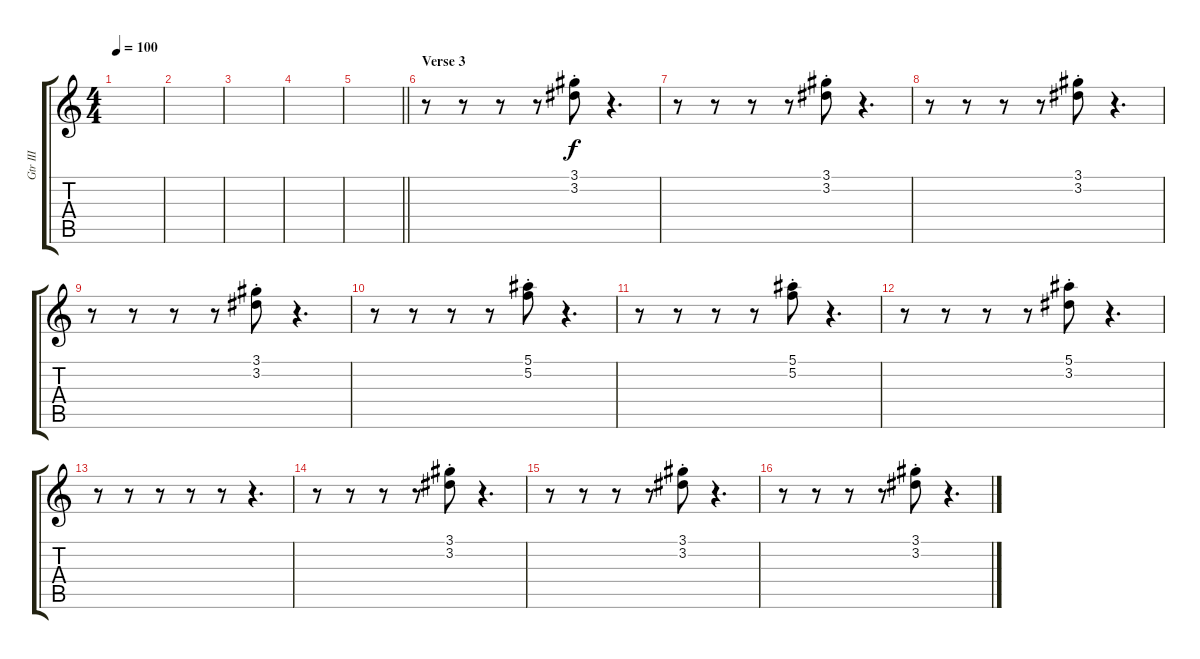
\track ("Gtr III" "Gtr III") {instrument electricguitarjazz}
\staff {score tabs}
\tuning (F4 C4 Ab3 Eb3 Bb2 F2) {hide}
\ts (4 4)
\tempo 100
\clef g2
\ks c
|
|
|
|
\barLineRight lightlight
|
\section ("" "Verse 3")
r.8 r.8 r.8 r.8 (3.1{st} 3.2{st}).8 r.4{d} |
r.8 r.8 r.8 r.8 (3.1{st} 3.2{st}).8 r.4{d} |
r.8 r.8 r.8 r.8 (3.1{st} 3.2{st}).8 r.4{d} |
r.8 r.8 r.8 r.8 (3.1{st} 3.2{st}).8 r.4{d} |
r.8 r.8 r.8 r.8 (5.1{st} 5.2{st}).8 r.4{d} |
r.8 r.8 r.8 r.8 (5.1{st} 5.2{st}).8 r.4{d} |
r.8 r.8 r.8 r.8 (5.1{st} 3.2{st}).8 r.4{d} |
r.8 r.8 r.8 r.8 r.8 r.4{d} |
r.8 r.8 r.8 r.8 (3.1{st} 3.2{st}).8 r.4{d} |
r.8 r.8 r.8 r.8 (3.1{st} 3.2{st}).8 r.4{d} |
r.8 r.8 r.8 r.8 (3.1{st} 3.2{st}).8 r.4{d}
